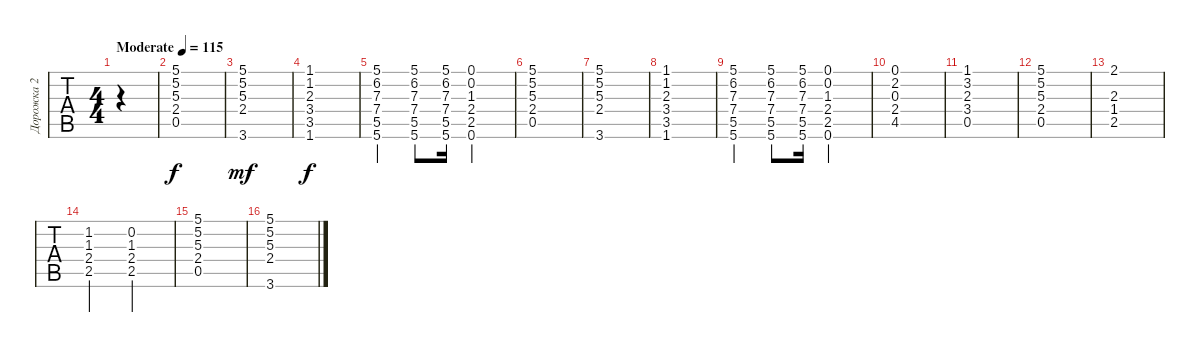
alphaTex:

\track ("Дорожка 2" "Дорожка 2") {instrument acousticguitarsteel}
\staff {tabs}
\tuning (E4 B3 G3 D3 A2 E2) {hide}
\ts (4 4)
\tempo (115 "Moderate")
\clef g2
\ks c
|
(5.1 5.2 5.3 2.4 0.5).1{instrument stringensemble2} |
(5.1 5.2 5.3 2.4 3.6).1{dy mf instrument stringensemble2} |
(1.1 1.2 2.3 3.4 3.5 1.6).1{dy f} |
(5.1 6.2 7.3 7.4 5.5 5.6).4 (5.1 6.2 7.3 7.4 5.5 5.6).8 (5.1 6.2 7.3 7.4 5.5 5.6).16 (0.1 0.2 1.3 2.4 2.5 0.6).2 |
(5.1 5.2 5.3 2.4 0.5).1{instrument stringensemble2} |
(5.1 5.2 5.3 2.4 3.6).1{instrument stringensemble2} |
(1.1 1.2 2.3 3.4 3.5 1.6).1 |
(5.1 6.2 7.3 7.4 5.5 5.6).4 (5.1 6.2 7.3 7.4 5.5 5.6).8 (5.1 6.2 7.3 7.4 5.5 5.6).16 (0.1 0.2 1.3 2.4 2.5 0.6).2 |
(0.1 2.2 0.3 2.4 4.5).1 |
(1.1 3.2 2.3 3.4 0.5).1 |
(5.1 5.2 5.3 2.4 0.5).1{instrument stringensemble2} |
(2.1 2.3 1.4 2.5).1 |
(1.2 1.3 2.4 2.5).2 (0.2 1.3 2.4 2.5).2 |
(5.1 5.2 5.3 2.4 0.5).1{instrument stringensemble2} |
(5.1 5.2 5.3 2.4 3.6).1{instrument stringensemble2}
